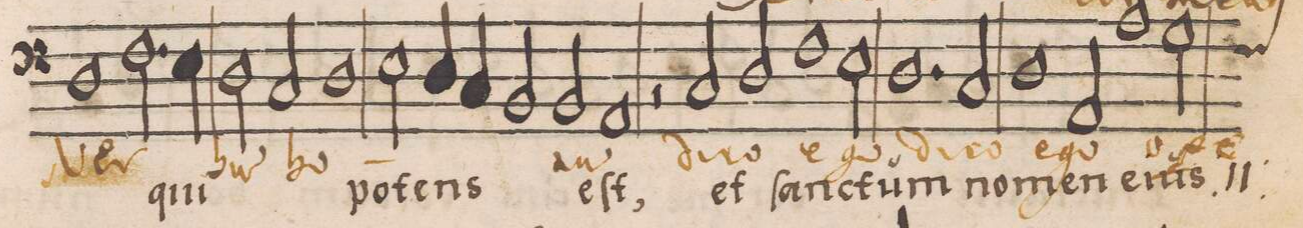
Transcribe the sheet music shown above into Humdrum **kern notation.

**kern	**text	**text
*I"BASSVS	*	*
*clefF4	*	*
*k[]	*	*
*met(C|)	*	*
*M2/1	*	*
1D	-gna	Ver-
=66-	=66-	=66-
2.F\	qui	.
4E\	.	.
2D\	.	-bu(m)
2C/	.	bo-
=67-	=67-	=67-
1D	po-	.
2E\	-tens	.
4D/	.	.
4C/	.	.
=68-	=68-	=68-
2BB/	.	.
2BB/	.	-nu(m)
1AA	eſt,	.
=69-	=69-	=69-
2r	.	.
2C/	et	di-
2D/	.	-co
1F\	ſanc-	e-
=70-	=70-	=70-
2E\	.	-go
1.D	-tum	di-
=71-	=71-	=71-
2C/	.	-co
1D	no-	e-
=72-	=72-	=72-
2AA/	-men	-go
1A	e-	o-
*custos:F	*	*
2G\	-ius	-pe-
=73-	=73-	=73-
*	*ij	*
*-	*-	*-
